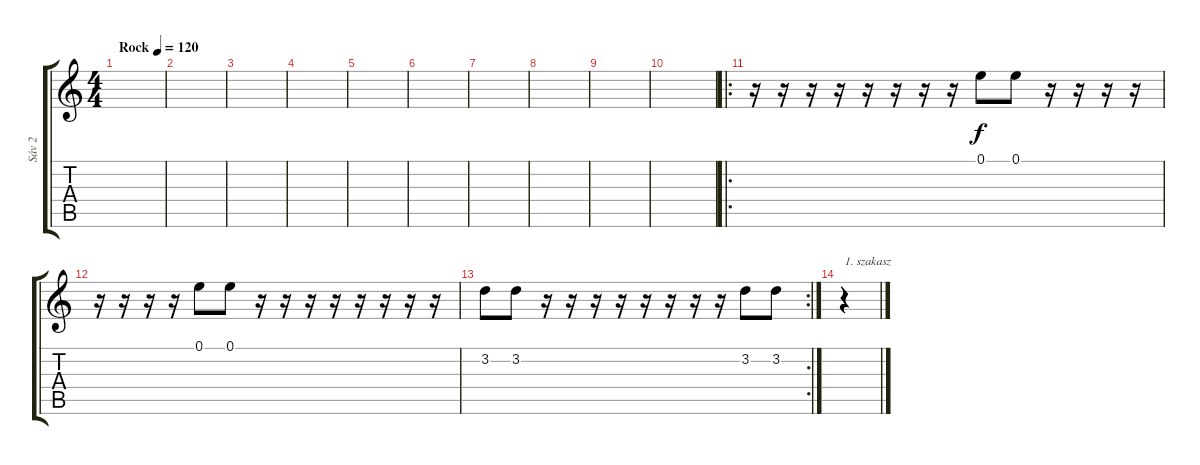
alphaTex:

\track ("Sáv 2" "Sáv 2") {instrument electricguitarclean}
\staff {score tabs}
\tuning (E4 B3 G3 D3 A2 E2) {hide}
\ts (4 4)
\tempo (120 "Rock")
\clef g2
\ks c
|
|
|
|
|
|
|
|
|
|
\ro
r.16 r.16 r.16 r.16 r.16 r.16 r.16 r.16 0.1.8 0.1.8 r.16 r.16 r.16 r.16 |
r.16 r.16 r.16 r.16 0.1.8 0.1.8 r.16 r.16 r.16 r.16 r.16 r.16 r.16 r.16 |
\rc 2
3.2.8 3.2.8 r.16 r.16 r.16 r.16 r.16 r.16 r.16 r.16 3.2.8 3.2.8 |
r.4{txt "1. szakasz"}
